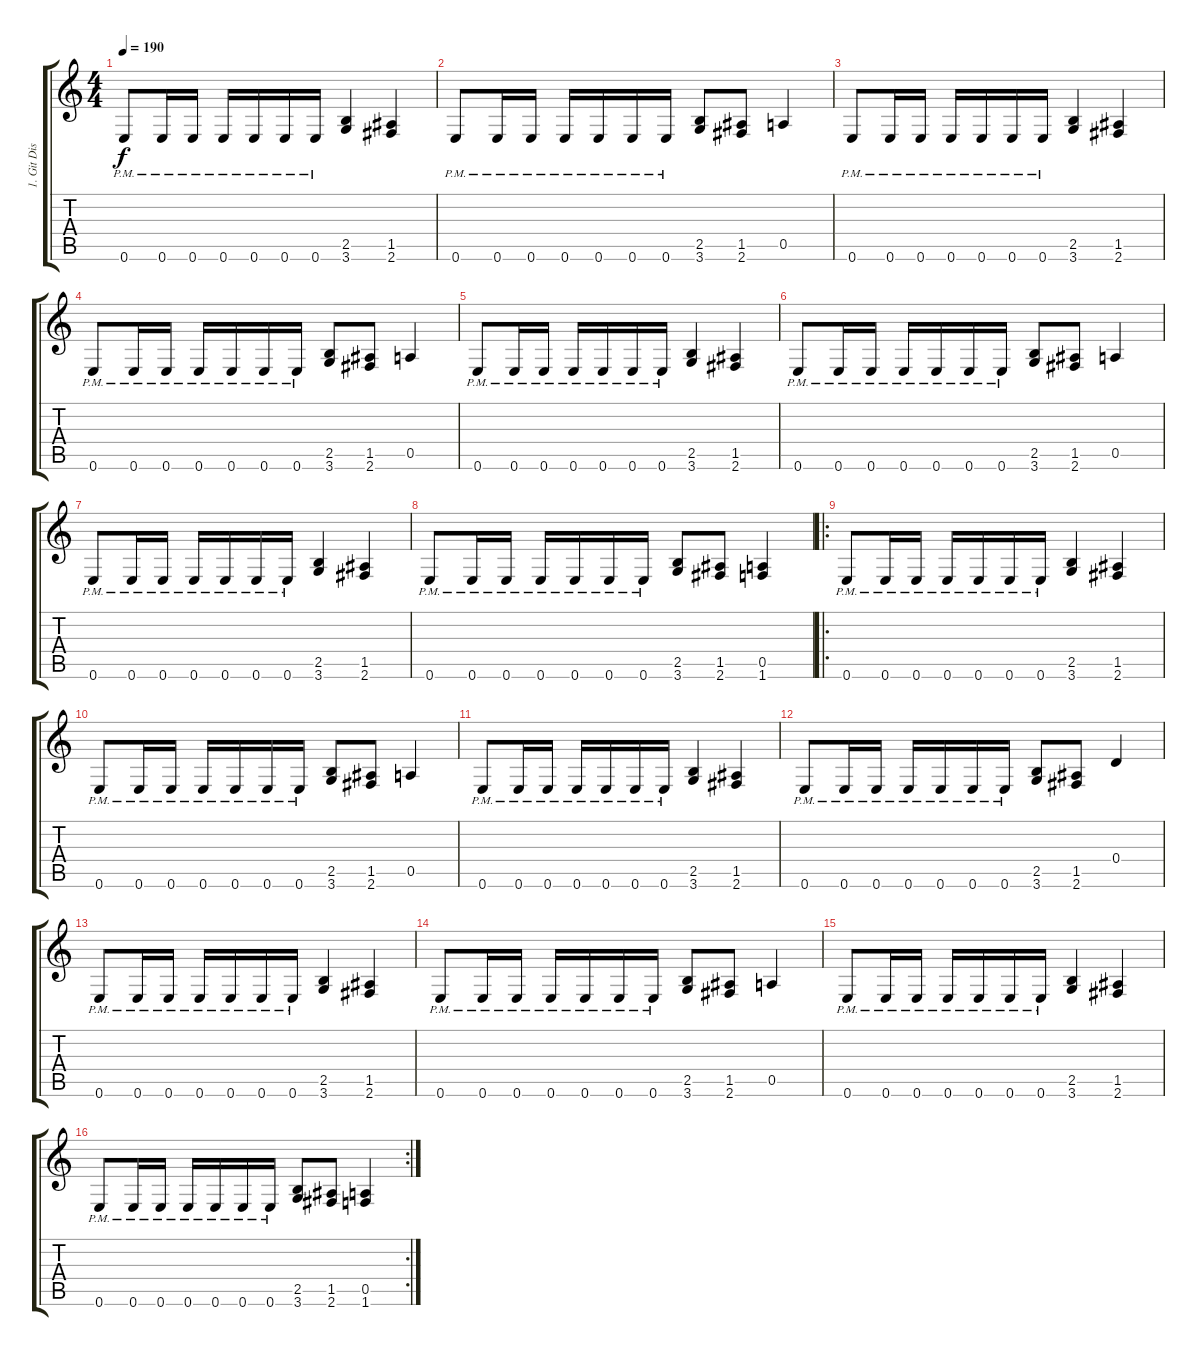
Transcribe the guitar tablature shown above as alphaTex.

\track ("1. Git Dist" "1. Git Dis") {instrument distortionguitar}
\staff {score tabs}
\tuning (E4 B3 G3 D3 A2 E2) {hide}
\ts (4 4)
\tempo 190
\clef g2
\ks c
0.6{pm}.8{dy f} 0.6{pm}.16 0.6{pm}.16 0.6{pm}.16 0.6{pm}.16 0.6{pm}.16 0.6{pm}.16 (2.5 3.6).4 (1.5 2.6).4 |
0.6{pm}.8 0.6{pm}.16 0.6{pm}.16 0.6{pm}.16 0.6{pm}.16 0.6{pm}.16 0.6{pm}.16 (2.5 3.6).8 (1.5 2.6).8 0.5.4 |
0.6{pm}.8 0.6{pm}.16 0.6{pm}.16 0.6{pm}.16 0.6{pm}.16 0.6{pm}.16 0.6{pm}.16 (2.5 3.6).4 (1.5 2.6).4 |
0.6{pm}.8 0.6{pm}.16 0.6{pm}.16 0.6{pm}.16 0.6{pm}.16 0.6{pm}.16 0.6{pm}.16 (2.5 3.6).8 (1.5 2.6).8 0.5.4 |
0.6{pm}.8 0.6{pm}.16 0.6{pm}.16 0.6{pm}.16 0.6{pm}.16 0.6{pm}.16 0.6{pm}.16 (2.5 3.6).4 (1.5 2.6).4 |
0.6{pm}.8 0.6{pm}.16 0.6{pm}.16 0.6{pm}.16 0.6{pm}.16 0.6{pm}.16 0.6{pm}.16 (2.5 3.6).8 (1.5 2.6).8 0.5.4 |
0.6{pm}.8 0.6{pm}.16 0.6{pm}.16 0.6{pm}.16 0.6{pm}.16 0.6{pm}.16 0.6{pm}.16 (2.5 3.6).4 (1.5 2.6).4 |
0.6{pm}.8 0.6{pm}.16 0.6{pm}.16 0.6{pm}.16 0.6{pm}.16 0.6{pm}.16 0.6{pm}.16 (2.5 3.6).8 (1.5 2.6).8 (0.5 1.6).4 |
\ro
0.6{pm}.8 0.6{pm}.16 0.6{pm}.16 0.6{pm}.16 0.6{pm}.16 0.6{pm}.16 0.6{pm}.16 (2.5 3.6).4 (1.5 2.6).4 |
0.6{pm}.8 0.6{pm}.16 0.6{pm}.16 0.6{pm}.16 0.6{pm}.16 0.6{pm}.16 0.6{pm}.16 (2.5 3.6).8 (1.5 2.6).8 0.5.4 |
0.6{pm}.8 0.6{pm}.16 0.6{pm}.16 0.6{pm}.16 0.6{pm}.16 0.6{pm}.16 0.6{pm}.16 (2.5 3.6).4 (1.5 2.6).4 |
0.6{pm}.8 0.6{pm}.16 0.6{pm}.16 0.6{pm}.16 0.6{pm}.16 0.6{pm}.16 0.6{pm}.16 (2.5 3.6).8 (1.5 2.6).8 0.4.4 |
0.6{pm}.8 0.6{pm}.16 0.6{pm}.16 0.6{pm}.16 0.6{pm}.16 0.6{pm}.16 0.6{pm}.16 (2.5 3.6).4 (1.5 2.6).4 |
0.6{pm}.8 0.6{pm}.16 0.6{pm}.16 0.6{pm}.16 0.6{pm}.16 0.6{pm}.16 0.6{pm}.16 (2.5 3.6).8 (1.5 2.6).8 0.5.4 |
0.6{pm}.8 0.6{pm}.16 0.6{pm}.16 0.6{pm}.16 0.6{pm}.16 0.6{pm}.16 0.6{pm}.16 (2.5 3.6).4 (1.5 2.6).4 |
\rc 2
0.6{pm}.8 0.6{pm}.16 0.6{pm}.16 0.6{pm}.16 0.6{pm}.16 0.6{pm}.16 0.6{pm}.16 (2.5 3.6).8 (1.5 2.6).8 (0.5 1.6).4
